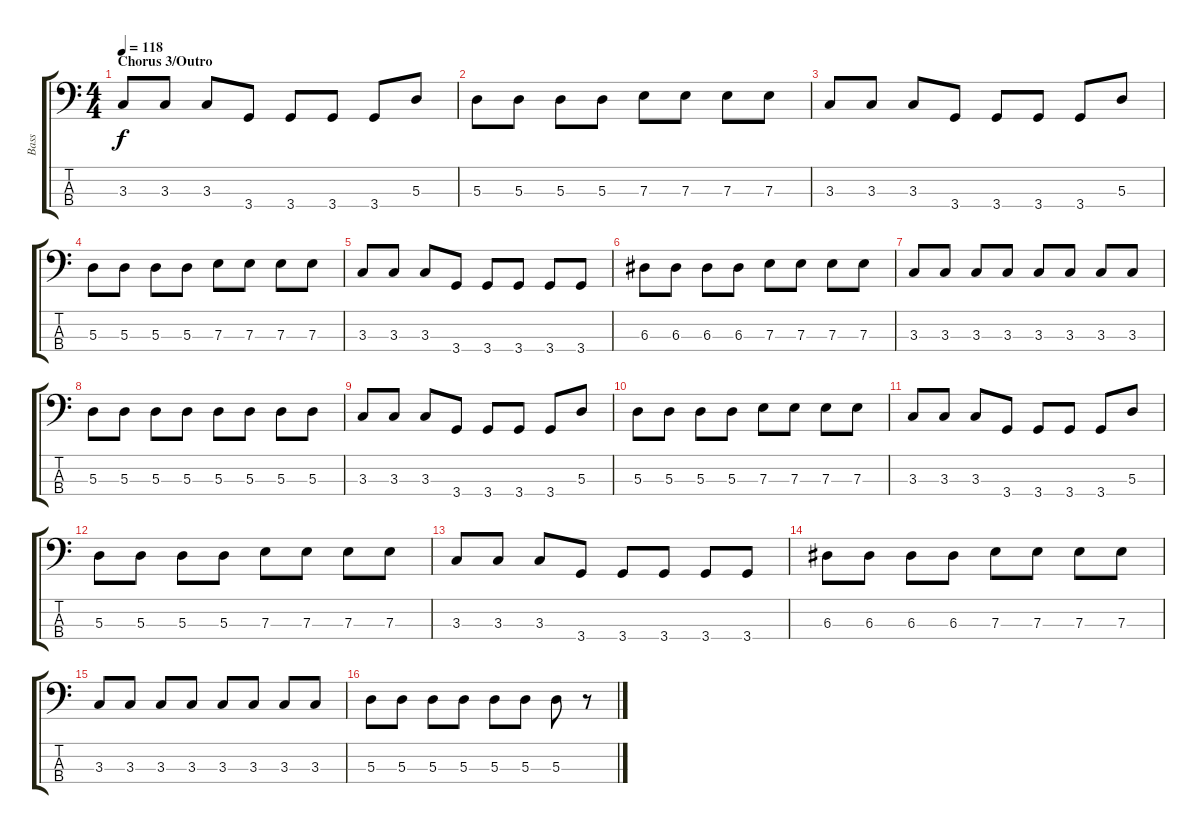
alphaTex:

\track ("Bass" "Bass") {instrument electricbassfinger}
\staff {score tabs}
\tuning (G2 D2 A1 E1) {hide}
\ts (4 4)
\section ("" "Chorus 3/Outro")
\tempo 118
\clef f4
\ks c
3.3.8{dy f} 3.3.8 3.3.8 3.4.8 3.4.8 3.4.8 3.4.8 5.3.8 |
5.3.8 5.3.8 5.3.8 5.3.8 7.3.8 7.3.8 7.3.8 7.3.8 |
3.3.8 3.3.8 3.3.8 3.4.8 3.4.8 3.4.8 3.4.8 5.3.8 |
5.3.8 5.3.8 5.3.8 5.3.8 7.3.8 7.3.8 7.3.8 7.3.8 |
3.3.8 3.3.8 3.3.8 3.4.8 3.4.8 3.4.8 3.4.8 3.4.8 |
6.3.8 6.3.8 6.3.8 6.3.8 7.3.8 7.3.8 7.3.8 7.3.8 |
3.3.8 3.3.8 3.3.8 3.3.8 3.3.8 3.3.8 3.3.8 3.3.8 |
5.3.8 5.3.8 5.3.8 5.3.8 5.3.8 5.3.8 5.3.8 5.3.8 |
3.3.8 3.3.8 3.3.8 3.4.8 3.4.8 3.4.8 3.4.8 5.3.8 |
5.3.8 5.3.8 5.3.8 5.3.8 7.3.8 7.3.8 7.3.8 7.3.8 |
3.3.8 3.3.8 3.3.8 3.4.8 3.4.8 3.4.8 3.4.8 5.3.8 |
5.3.8 5.3.8 5.3.8 5.3.8 7.3.8 7.3.8 7.3.8 7.3.8 |
3.3.8 3.3.8 3.3.8 3.4.8 3.4.8 3.4.8 3.4.8 3.4.8 |
6.3.8 6.3.8 6.3.8 6.3.8 7.3.8 7.3.8 7.3.8 7.3.8 |
3.3.8 3.3.8 3.3.8 3.3.8 3.3.8 3.3.8 3.3.8 3.3.8 |
5.3.8 5.3.8 5.3.8 5.3.8 5.3.8 5.3.8 5.3.8 r.8
